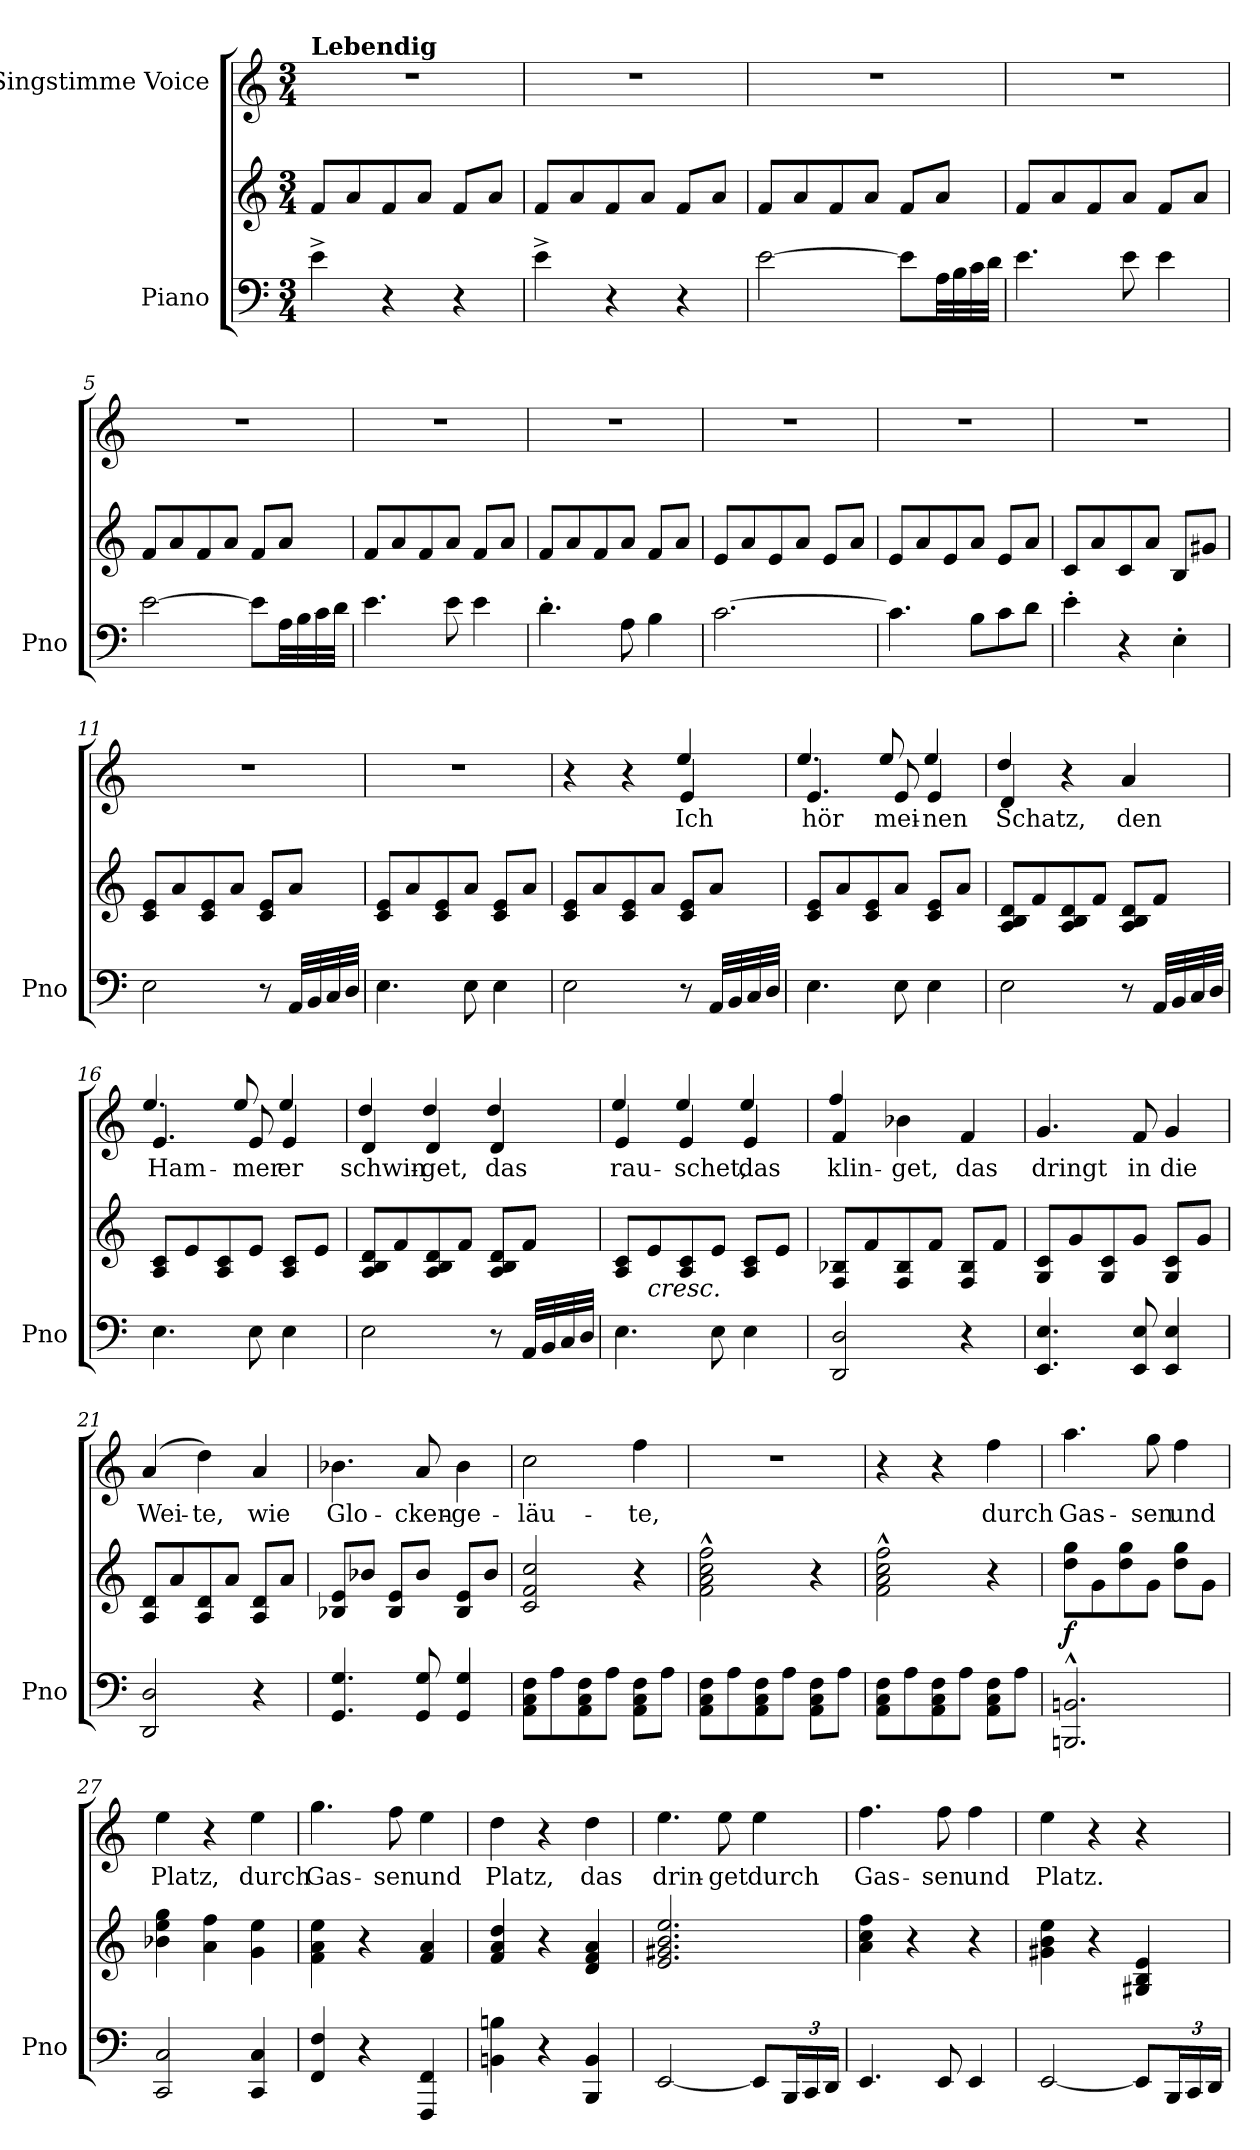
**kern	**kern	**dynam	**kern	**text
*part2	*part2	*part2	*part1	*part1
*staff3	*staff2	*staff2/3	*staff1	*staff1
*I"Piano	*	*	*I"Singstimme Voice	*
*I'Pno	*	*	*	*
*clefF4	*clefG2	*	*clefG2	*
*k[]	*k[]	*	*k[]	*
*M3/4	*M3/4	*	*M3/4	*
=1	=1	=1	=1	=1
!	!	!	!LO:TX:a:B:t=Lebendig	!
!	!	!LO:DY:a=2	!	!
!	!	!LO:DY:n=1:a	!	!
4e^\	8f/L	f mf	2.r	.
.	8a/	.	.	.
4r	8f/	.	.	.
.	8a/J	.	.	.
4r	8f/L	.	.	.
.	8a/J	.	.	.
=2	=2	=2	=2	=2
4e^\	8f/L	.	2.r	.
.	8a/	.	.	.
4r	8f/	.	.	.
.	8a/J	.	.	.
4r	8f/L	.	.	.
.	8a/J	.	.	.
=3	=3	=3	=3	=3
[2e\	8f/L	.	2.r	.
.	8a/	.	.	.
.	8f/	.	.	.
.	8a/J	.	.	.
8e\L]	8f/L	.	.	.
32A\LL	8a/J	.	.	.
32B\	.	.	.	.
32c\	.	.	.	.
32d\JJJ	.	.	.	.
=4	=4	=4	=4	=4
4.e\	8f/L	.	2.r	.
.	8a/	.	.	.
.	8f/	.	.	.
8e\	8a/J	.	.	.
4e\	8f/L	.	.	.
.	8a/J	.	.	.
!!LO:LB:g=z
=5	=5	=5	=5	=5
[2e\	8f/L	.	2.r	.
.	8a/	.	.	.
.	8f/	.	.	.
.	8a/J	.	.	.
8e\L]	8f/L	.	.	.
32A\LL	8a/J	.	.	.
32B\	.	.	.	.
32c\	.	.	.	.
32d\JJJ	.	.	.	.
!!LO:LB:g=z
=6	=6	=6	=6	=6
4.e\	8f/L	.	2.r	.
.	8a/	.	.	.
.	8f/	.	.	.
8e\	8a/J	.	.	.
4e\	8f/L	.	.	.
.	8a/J	.	.	.
=7	=7	=7	=7	=7
4.d'\	8f/L	.	2.r	.
.	8a/	.	.	.
.	8f/	.	.	.
8A\	8a/J	.	.	.
4B\	8f/L	.	.	.
.	8a/J	.	.	.
=8	=8	=8	=8	=8
[2.c\	8e/L	.	2.r	.
.	8a/	.	.	.
.	8e/	.	.	.
.	8a/J	.	.	.
.	8e/L	.	.	.
.	8a/J	.	.	.
=9	=9	=9	=9	=9
4.c\]	8e/L	.	2.r	.
.	8a/	.	.	.
.	8e/	.	.	.
8B\L	8a/J	.	.	.
8c\	8e/L	.	.	.
8d\J	8a/J	.	.	.
=10	=10	=10	=10	=10
4e'\	8c/L	.	2.r	.
.	8a/	.	.	.
4r	8c/	.	.	.
.	8a/J	.	.	.
4E'\	8B/L	.	.	.
.	8g#X/J	.	.	.
!!LO:LB:g=z
=11	=11	=11	=11	=11
2E\	8c/ 8e/L	.	2.r	.
.	8a/	.	.	.
.	8c/ 8e/	.	.	.
.	8a/J	.	.	.
8r	8c/ 8e/L	.	.	.
32AA/LLL	8a/J	.	.	.
32BB/	.	.	.	.
32C/	.	.	.	.
32D/JJJ	.	.	.	.
!!LO:PB:g=z
=12	=12	=12	=12	=12
4.E\	8c/ 8e/L	.	2.r	.
.	8a/	.	.	.
.	8c/ 8e/	.	.	.
8E\	8a/J	.	.	.
4E\	8c/ 8e/L	.	.	.
.	8a/J	.	.	.
=13	=13	=13	=13	=13
*	*	*	*^	*
2E\	8c/ 8e/L	.	4r	4ryy	.
.	8a/	.	.	.	.
.	8c/ 8e/	.	4r	4ryy	.
.	8a/J	.	.	.	.
!	!	!	!	!	!LO:LY:b
8r	8c/ 8e/L	.	4e/	4ee!/	Ich
32AA/LLL	8a/J	.	.	.	.
32BB/	.	.	.	.	.
32C/	.	.	.	.	.
32D/JJJ	.	.	.	.	.
=14	=14	=14	=14	=14	=14
!	!	!	!	!	!LO:LY:b
4.E\	8c/ 8e/L	.	4.e/	4.ee!/	hör
.	8a/	.	.	.	.
.	8c/ 8e/	.	.	.	.
!	!	!	!	!	!LO:LY:b
8E\	8a/J	.	8e/	8ee!/	mei-
!	!	!	!	!	!LO:LY:b
4E\	8c/ 8e/L	.	4e/	4ee!/	-nen
.	8a/J	.	.	.	.
=15	=15	=15	=15	=15	=15
!	!	!	!	!	!LO:LY:b
2E\	8A/ 8B/ 8d/L	.	4d/	4dd!/	Schatz,
.	8f/	.	.	.	.
.	8A/ 8B/ 8d/	.	4r	4ryy	.
.	8f/J	.	.	.	.
!	!	!	!	!	!LO:LY:b
8r	8A/ 8B/ 8d/L	.	4a/	4ryy	den
32AA/LLL	8f/J	.	.	.	.
32BB/	.	.	.	.	.
32C/	.	.	.	.	.
32D/JJJ	.	.	.	.	.
!!LO:LB:g=z	!!
=16	=16	=16	=16	=16	=16
!	!	!	!	!	!LO:LY:b
4.E\	8A/ 8c/L	.	4.e/	4.ee!/	Ham-
.	8e/	.	.	.	.
.	8A/ 8c/	.	.	.	.
!	!	!	!	!	!LO:LY:b
8E\	8e/J	.	8e/	8ee!/	-mer
!	!	!	!	!	!LO:LY:b
4E\	8A/ 8c/L	.	4e/	4ee!/	er
.	8e/J	.	.	.	.
=17	=17	=17	=17	=17	=17
!	!	!	!	!	!LO:LY:b
2E\	8A/ 8B/ 8d/L	.	4d/	4dd!/	schwin-
.	8f/	.	.	.	.
!	!	!	!	!	!LO:LY:b
.	8A/ 8B/ 8d/	.	4d/	4dd!/	-get,
.	8f/J	.	.	.	.
!	!	!	!	!	!LO:LY:b
8r	8A/ 8B/ 8d/L	.	4d/	4dd!/	das
32AA/LLL	8f/J	.	.	.	.
32BB/	.	.	.	.	.
32C/	.	.	.	.	.
32D/JJJ	.	.	.	.	.
!!LO:LB:g=z	!!
=18	=18	=18	=18	=18	=18
!	!	!	!	!	!LO:LY:b
4.E\	8A/ 8c/L	.	4e/	4ee!/	rau-
!	!LO:TX:b:i:t=cresc.	!	!	!	!
.	8e/	.	.	.	.
!	!	!	!	!	!LO:LY:b
.	8A/ 8c/	.	4e/	4ee!/	-schet,
8E\	8e/J	.	.	.	.
!	!	!	!	!	!LO:LY:b
4E\	8A/ 8c/L	.	4e/	4ee!/	das
.	8e/J	.	.	.	.
=19	=19	=19	=19	=19	=19
!	!	!	!	!	!LO:LY:b
2DD/ 2D/	8F/ 8B-X/L	.	4f/	4ff!/	klin-
.	8f/	.	.	.	.
!	!	!	!	!	!LO:LY:b
.	8F/ 8B-/	.	4b-X\	2ryy	-get,
.	8f/J	.	.	.	.
!	!	!	!	!	!LO:LY:b
4r	8F/ 8B-/L	.	4f/	.	das
.	8f/J	.	.	.	.
*	*	*	*v	*v	*
=20	=20	=20	=20	=20
!	!	!	!	!LO:LY:b
4.EE/ 4.E/	8G/ 8c/L	.	4.g/	dringt
.	8g/	.	.	.
.	8G/ 8c/	.	.	.
!	!	!	!	!LO:LY:b
8EE/ 8E/	8g/J	.	8f/	in
!	!	!	!	!LO:LY:b
4EE/ 4E/	8G/ 8c/L	.	4g/	die
.	8g/J	.	.	.
=21	=21	=21	=21	=21
!	!	!	!	!LO:LY:b
2DD/ 2D/	8A/ 8d/L	.	(4a/	Wei-
.	8a/	.	.	.
!	!	!	!	!LO:LY:b
.	8A/ 8d/	.	4dd\)	-te,
.	8a/J	.	.	.
!	!	!	!	!LO:LY:b
4r	8A/ 8d/L	.	4a/	wie
.	8a/J	.	.	.
=22	=22	=22	=22	=22
!	!	!	!	!LO:LY:b
4.GG/ 4.G/	8B-X/ 8e/L	.	4.b-X\	Glo-
.	8b-X/J	.	.	.
.	8B-/ 8e/L	.	.	.
!	!	!	!	!LO:LY:b
8GG/ 8G/	8b-/J	.	8a/	-cken-
!	!	!	!	!LO:LY:b
4GG/ 4G/	8B-/ 8e/L	.	4b-\	-ge-
.	8b-/J	.	.	.
!!LO:LB:g=z
=23	=23	=23	=23	=23
!	!	!	!	!LO:LY:b
8AA\ 8C\ 8F\L	2c/ 2f/ 2cc/	.	2cc\	-läu-
8A\	.	.	.	.
8AA\ 8C\ 8F\	.	.	.	.
8A\J	.	.	.	.
!	!	!	!	!LO:LY:b
8AA\ 8C\ 8F\L	4r	.	4ff\	-te,
8A\J	.	.	.	.
!!LO:PB:g=z
=24	=24	=24	=24	=24
8AA\ 8C\ 8F\L	2f\^^ 2a\^^ 2cc\^^ 2ff\^^	.	2.r	.
8A\	.	.	.	.
8AA\ 8C\ 8F\	.	.	.	.
8A\J	.	.	.	.
8AA\ 8C\ 8F\L	4r	.	.	.
8A\J	.	.	.	.
=25	=25	=25	=25	=25
8AA\ 8C\ 8F\L	2f\^^ 2a\^^ 2cc\^^ 2ff\^^	.	4r	.
8A\	.	.	.	.
8AA\ 8C\ 8F\	.	.	4r	.
8A\J	.	.	.	.
!	!	!	!	!LO:LY:b
8AA\ 8C\ 8F\L	4r	.	4ff\	durch
8A\J	.	.	.	.
=26	=26	=26	=26	=26
!	!	!LO:DY:b	!	!LO:LY:b
2.BBBn/^^ 2.BBn/^^	8dd\ 8gg\L	f	4.aa\	Gas-
.	8g\	.	.	.
.	8dd\ 8gg\	.	.	.
!	!	!	!	!LO:LY:b
.	8g\J	.	8gg\	-sen
!	!	!	!	!LO:LY:b
.	8dd\ 8gg\L	.	4ff\	und
.	8g\J	.	.	.
=27	=27	=27	=27	=27
!	!	!	!	!LO:LY:b
2CC/ 2C/	4b-X\ 4ee\ 4gg\	.	4ee\	Platz,
.	4a\ 4ff\	.	4r	.
!	!	!	!	!LO:LY:b
4CC/ 4C/	4g\ 4ee\	.	4ee\	durch
=28	=28	=28	=28	=28
!	!	!	!	!LO:LY:b
4FF/ 4F/	4f\ 4a\ 4ee\	.	4.gg\	Gas-
4r	4r	.	.	.
!	!	!	!	!LO:LY:b
.	.	.	8ff\	-sen
!	!	!	!	!LO:LY:b
4FFF/ 4FF/	4f/ 4a/	.	4ee\	und
=29	=29	=29	=29	=29
!	!	!	!	!LO:LY:b
4BBn\ 4Bn\	4f/ 4a/ 4dd/	.	4dd\	Platz,
4r	4r	.	4r	.
!	!	!	!	!LO:LY:b
4BBB/ 4BB/	4d/ 4f/ 4a/	.	4dd\	das
!!LO:LB:g=z
=30	=30	=30	=30	=30
!	!	!	!	!LO:LY:b
[2EE/	2.e/ 2.g#X/ 2.b/ 2.ee/	.	4.ee\	drin-
!	!	!	!	!LO:LY:b
.	.	.	8ee\	-get
!	!	!	!	!LO:LY:b
8EE/L]	.	.	4ee\	durch
*Xbrackettup	*	*	*	*
24BBB/L	.	.	.	.
24CC/	.	.	.	.
24DD/JJ	.	.	.	.
=31	=31	=31	=31	=31
!	!	!	!	!LO:LY:b
4.EE/	4a\ 4cc\ 4ff\	.	4.ff\	Gas-
.	4r	.	.	.
!	!	!	!	!LO:LY:b
8EE/	.	.	8ff\	-sen
!	!	!	!	!LO:LY:b
4EE/	4r	.	4ff\	und
=32	=32	=32	=32	=32
!	!	!	!	!LO:LY:b
[2EE/	4g#X\ 4b\ 4ee\	.	4ee\	Platz.
.	4r	.	4r	.
8EE/L]	4G#X/ 4B/ 4e/	.	4r	.
24BBB/L	.	.	.	.
24CC/	.	.	.	.
24DD/JJ	.	.	.	.
=	=	=	=	=
*-	*-	*-	*-	*-
